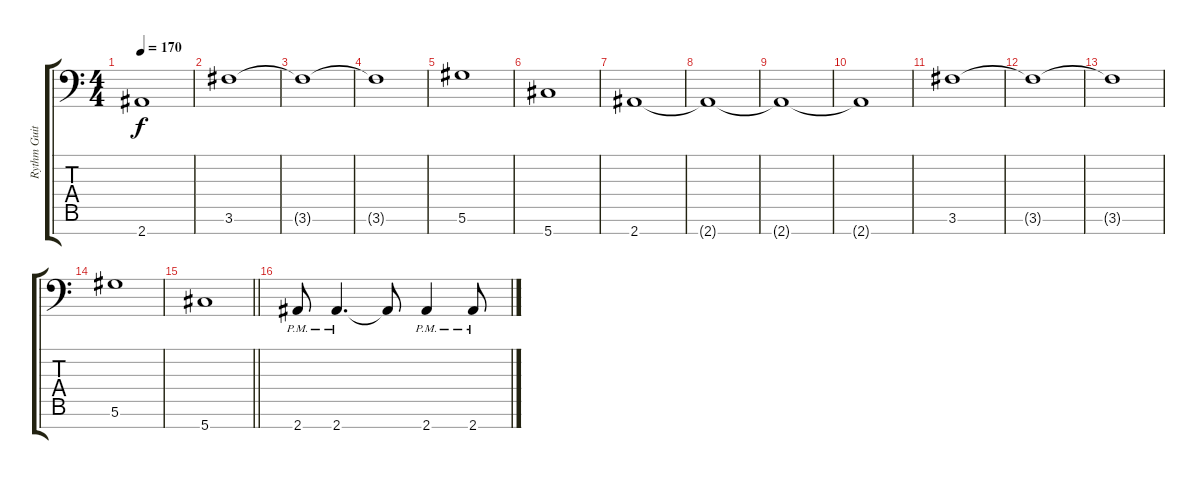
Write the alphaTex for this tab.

\track ("Rythm Guitar #1" "Rythm Guit") {instrument distortionguitar}
\staff {score tabs}
\tuning (Eb4 Bb3 Gb3 Db3 Ab2 Eb2 Ab1) {hide}
\ts (4 4)
\tempo 170
\clef f4
\ks c
2.7{t}.1{dy f} |
3.6.1 |
3.6{t}.1 |
3.6{t}.1 |
5.6.1 |
5.7.1 |
2.7.1 |
2.7{t}.1 |
2.7{t}.1 |
2.7{t}.1 |
3.6.1 |
3.6{t}.1 |
3.6{t}.1 |
5.6.1 |
\barLineRight lightlight
5.7.1 |
\section ("" "")
2.7{pm}.8 2.7{pm}.4{d} 2.7{t}.8 2.7{pm}.4 2.7{pm}.8
